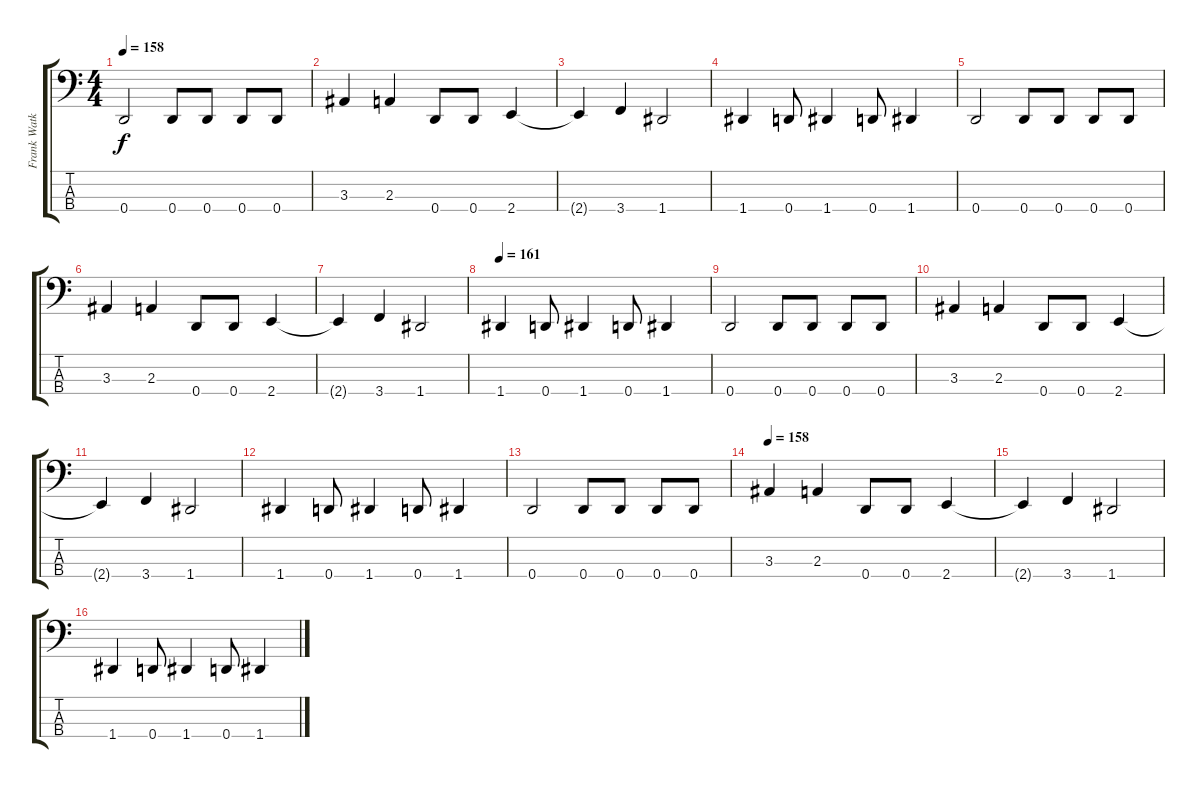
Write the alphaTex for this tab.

\track ("Frank Watkins (Bass)" "Frank Watk") {instrument acousticbass}
\staff {score tabs}
\tuning (F2 C2 G1 D1) {hide}
\ts (4 4)
\tempo 158
\clef f4
\ks c
0.4.2{dy f} 0.4.8 0.4.8 0.4.8 0.4.8 |
3.3.4 2.3.4 0.4.8 0.4.8 2.4.4 |
2.4{t}.4 3.4.4 1.4.2 |
1.4.4 0.4.8 1.4.4 0.4.8 1.4.4 |
0.4.2 0.4.8 0.4.8 0.4.8 0.4.8 |
3.3.4 2.3.4 0.4.8 0.4.8 2.4.4 |
2.4{t}.4 3.4.4 1.4.2 |
\tempo 161
1.4.4 0.4.8 1.4.4 0.4.8 1.4.4 |
0.4.2 0.4.8 0.4.8 0.4.8 0.4.8 |
3.3.4 2.3.4 0.4.8 0.4.8 2.4.4 |
2.4{t}.4 3.4.4 1.4.2 |
1.4.4 0.4.8 1.4.4 0.4.8 1.4.4 |
0.4.2 0.4.8 0.4.8 0.4.8 0.4.8 |
\tempo 158
3.3.4 2.3.4 0.4.8 0.4.8 2.4.4 |
2.4{t}.4 3.4.4 1.4.2 |
1.4.4 0.4.8 1.4.4 0.4.8 1.4.4
